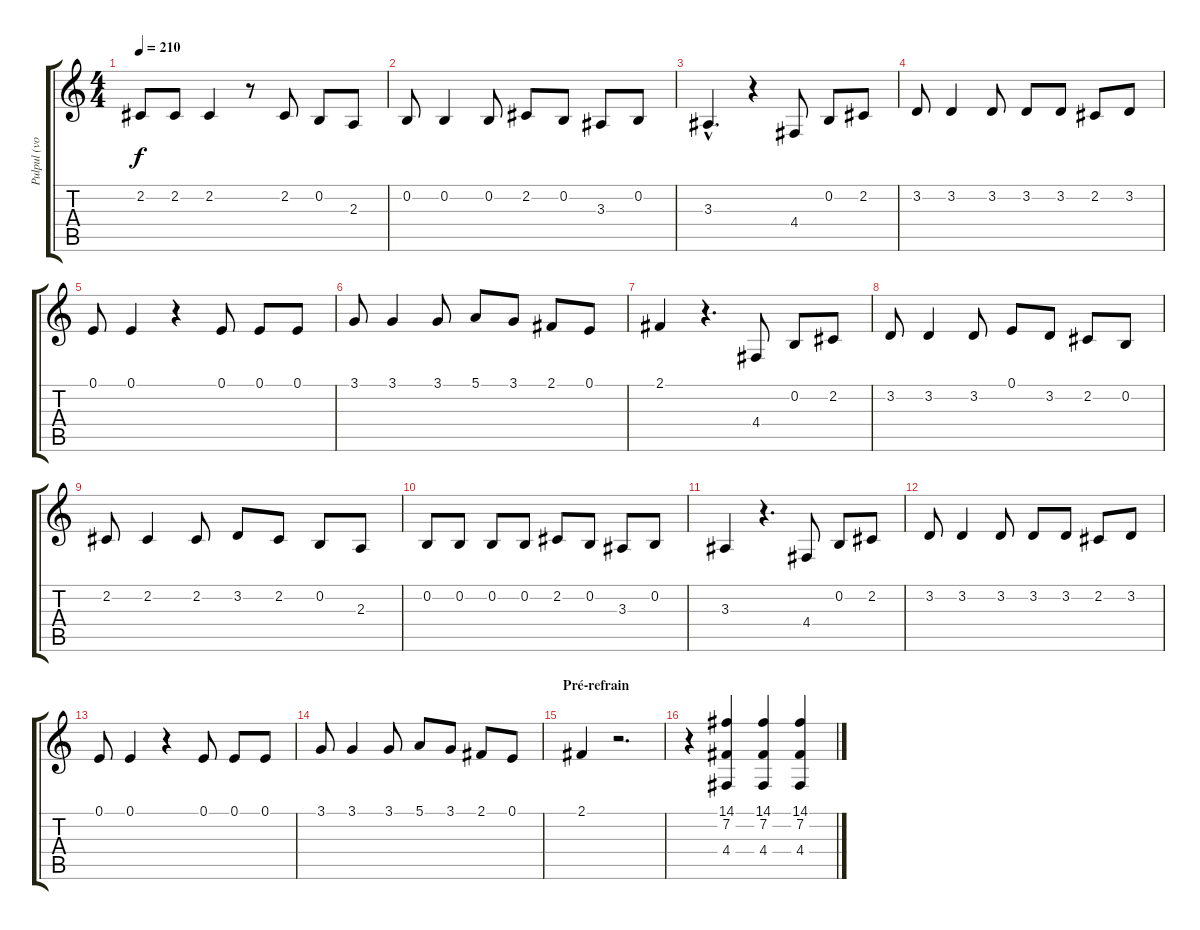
\track ("Pulpul (voice)" "Pulpul (vo") {instrument cello}
\staff {score tabs}
\tuning (E4 B3 G3 D3 A2 E2) {hide}
\ts (4 4)
\tempo 210
\clef g2
\ks c
2.2.8{dy f} 2.2.8 2.2.4 r.8 2.2.8 0.2.8 2.3.8 |
0.2.8 0.2.4 0.2.8 2.2.8 0.2.8 3.3.8 0.2.8 |
3.3{hac}.4{d} r.4 4.4.8 0.2.8 2.2.8 |
3.2.8 3.2.4 3.2.8 3.2.8 3.2.8 2.2.8 3.2.8 |
0.1.8 0.1.4 r.4 0.1.8 0.1.8 0.1.8 |
3.1.8 3.1.4 3.1.8 5.1.8 3.1.8 2.1.8 0.1.8 |
2.1.4 r.4{d} 4.4.8 0.2.8 2.2.8 |
3.2.8 3.2.4 3.2.8 0.1.8 3.2.8 2.2.8 0.2.8 |
2.2.8 2.2.4 2.2.8 3.2.8 2.2.8 0.2.8 2.3.8 |
0.2.8 0.2.8 0.2.8 0.2.8 2.2.8 0.2.8 3.3.8 0.2.8 |
3.3.4 r.4{d} 4.4.8 0.2.8 2.2.8 |
3.2.8 3.2.4 3.2.8 3.2.8 3.2.8 2.2.8 3.2.8 |
0.1.8 0.1.4 r.4 0.1.8 0.1.8 0.1.8 |
3.1.8 3.1.4 3.1.8 5.1.8 3.1.8 2.1.8 0.1.8 |
\section ("" "Pré-refrain")
2.1.4 r.2{d} |
r.4 (14.1 7.2 4.4).4 (14.1 7.2 4.4).4 (14.1 7.2 4.4).4
